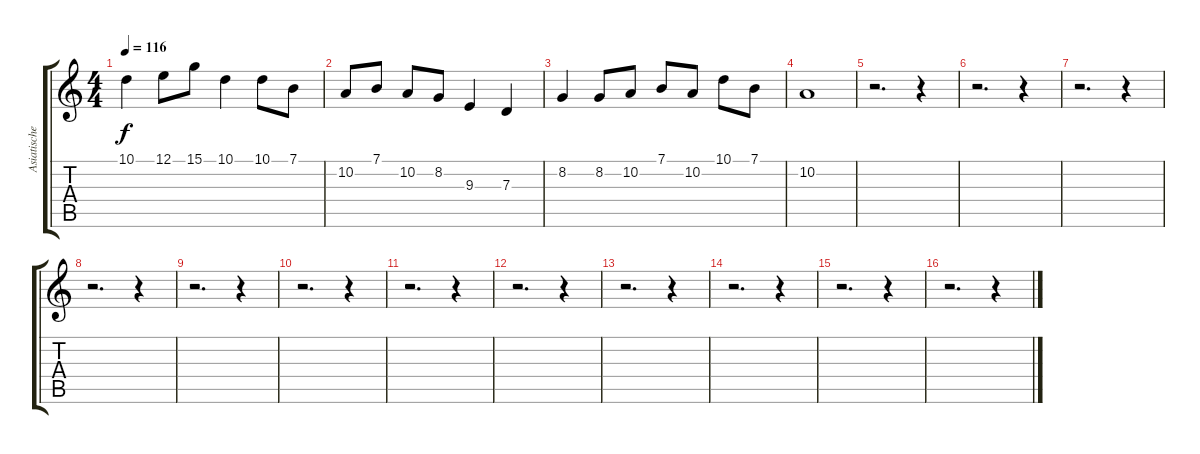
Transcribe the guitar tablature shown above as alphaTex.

\track ("Asiatisches Klimper" "Asiatische") {instrument shamisen}
\staff {score tabs}
\tuning (E4 B3 G3 D3 A2 E2) {hide}
\ts (4 4)
\tempo 116
\clef g2
\ks c
10.1.4{dy f instrument shamisen} 12.1.8 15.1.8 10.1.4 10.1.8 7.1.8 |
10.2.8 7.1.8 10.2.8 8.2.8 9.3.4 7.3.4 |
8.2.4 8.2.8 10.2.8 7.1.8 10.2.8 10.1.8 7.1.8 |
10.2.1 |
r.2{d} r.4 |
r.2{d} r.4 |
r.2{d} r.4 |
r.2{d} r.4 |
r.2{d} r.4 |
r.2{d} r.4 |
r.2{d} r.4 |
r.2{d} r.4 |
r.2{d} r.4 |
r.2{d} r.4 |
r.2{d} r.4 |
r.2{d} r.4
